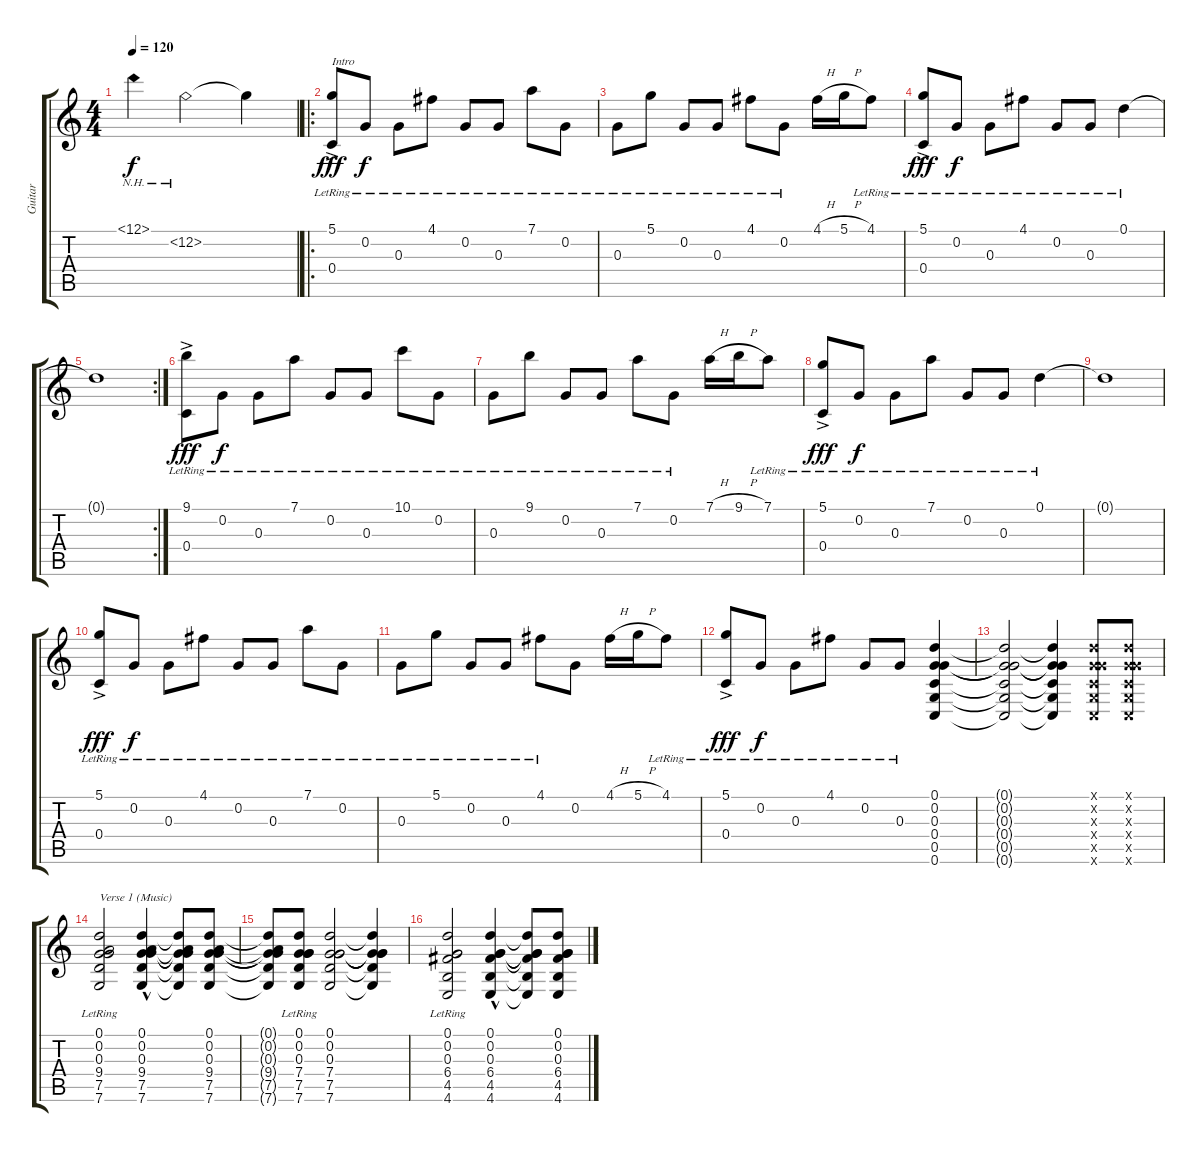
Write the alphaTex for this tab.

\track ("Guitar" "Guitar") {instrument acousticguitarsteel}
\staff {score tabs}
\tuning (D4 G3 G3 C3 G2 C2) {hide}
\ts (4 4)
\tempo 120
\clef g2
\ks c
12.1{nh}.4{dy f instrument acousticguitarsteel} 12.2{nh}.2 12.2{t}.4 |
\ro
(5.1{lr} 0.4{ac lr}).8{txt "Intro" dy fff} 0.2{lr}.8{dy f} 0.3{lr}.8 4.1{lr}.8 0.2{lr}.8 0.3{lr}.8 7.1{lr}.8 0.2{lr}.8 |
0.3{lr}.8 5.1{lr}.8 0.2{lr}.8 0.3{lr}.8 4.1{lr}.8 0.2{lr}.8 4.1{h}.16 5.1{h}.16 4.1{lr}.8 |
(5.1{lr} 0.4{ac lr}).8{dy fff} 0.2{lr}.8{dy f} 0.3{lr}.8 4.1{lr}.8 0.2{lr}.8 0.3{lr}.8 0.1{lr}.4 |
\rc 2
0.1{t}.1 |
(9.1{lr} 0.4{ac lr}).8{dy fff} 0.2{lr}.8{dy f} 0.3{lr}.8 7.1{lr}.8 0.2{lr}.8 0.3{lr}.8 10.1{lr}.8 0.2{lr}.8 |
0.3{lr}.8 9.1{lr}.8 0.2{lr}.8 0.3{lr}.8 7.1{lr}.8 0.2{lr}.8 7.1{h}.16 9.1{h}.16 7.1{lr}.8 |
(5.1{lr} 0.4{ac lr}).8{dy fff} 0.2{lr}.8{dy f} 0.3{lr}.8 7.1{lr}.8 0.2{lr}.8 0.3{lr}.8 0.1{lr}.4 |
0.1{t}.1 |
(5.1{lr} 0.4{ac lr}).8{dy fff} 0.2{lr}.8{dy f} 0.3{lr}.8 4.1{lr}.8 0.2{lr}.8 0.3{lr}.8 7.1{lr}.8 0.2{lr}.8 |
0.3{lr}.8 5.1{lr}.8 0.2{lr}.8 0.3{lr}.8 4.1{lr}.8 0.2.8 4.1{h}.16 5.1{h}.16 4.1{lr}.8 |
(5.1{lr} 0.4{ac lr}).8{dy fff} 0.2{lr}.8{dy f} 0.3{lr}.8 4.1{lr}.8 0.2{lr}.8 0.3{lr}.8 (0.1 0.2 0.3 0.4 0.5 0.6).4 |
(0.1{t} 0.2{t} 0.3{t} 0.4{t} 0.5{t} 0.6{t}).2 (0.1{t} 0.2{t} 0.3{t} 0.4{t} 0.5{t} 0.6{t}).4 (0.1{x} 0.2{x} 0.3{x} 0.4{x} 0.5{x} 0.6{x}).8 (0.1{x} 0.2{x} 0.3{x} 0.4{x} 0.5{x} 0.6{x}).8 |
(0.1{lr} 0.2{lr} 0.3{lr} 9.4{lr} 7.5{lr} 7.6{lr}).2{txt "Verse 1 (Music)"} (0.1 0.2 0.3 9.4 7.5 7.6{hac}).4 (0.1{t} 0.2{t} 0.3{t} 9.4{t} 7.5{t} 7.6{t}).8 (0.1 0.2 0.3 9.4 7.5 7.6).8 |
(0.1{t} 0.2{t} 0.3{t} 9.4{t} 7.5{t} 7.6{t}).8 (0.1{lr} 0.2{lr} 0.3{lr} 7.4{lr} 7.5{lr} 7.6{lr}).8 (0.1 0.2 0.3 7.4 7.5 7.6).2 (0.1{t} 0.2{t} 0.3{t} 7.4{t} 7.5{t} 7.6{t}).4 |
(0.1{lr} 0.2{lr} 0.3{lr} 6.4{lr} 4.5{lr} 4.6{lr}).2 (0.1 0.2 0.3 6.4 4.5 4.6{hac}).4 (0.1{t} 0.2{t} 0.3{t} 6.4{t} 4.5{t} 4.6{t}).8 (0.1 0.2 0.3 6.4 4.5 4.6).8
